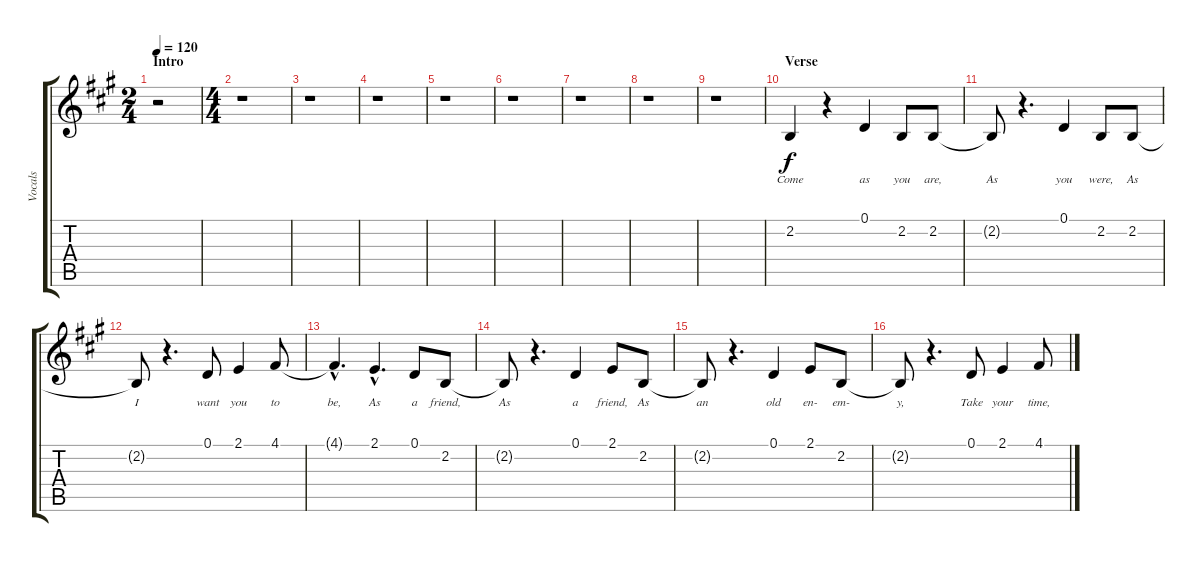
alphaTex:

\track ("Vocals" "Vocals") {instrument lead8bassandlead}
\staff {score tabs}
\tuning (D4 A3 F3 C3 G2 D2) {hide}
\ts (2 4)
\section ("" "Intro")
\tempo 120
\clef g2
\ks a
r.2{dy f instrument lead8bassandlead} |
\ts (4 4)
r.1 |
r.1 |
r.1 |
r.1 |
r.1 |
r.1 |
r.1 |
r.1 |
\section ("" "Verse")
2.2.4{lyrics (0 "Come") lyrics (1 "") lyrics (2 "") lyrics (3 "") lyrics (4 "")} r.4 0.1.4{lyrics (0 "as") lyrics (1 "") lyrics (2 "") lyrics (3 "") lyrics (4 "")} 2.2.8{lyrics (0 "you") lyrics (1 "") lyrics (2 "") lyrics (3 "") lyrics (4 "")} 2.2.8{lyrics (0 "are,") lyrics (1 "") lyrics (2 "") lyrics (3 "") lyrics (4 "")} |
2.2{t}.8{lyrics (0 "As") lyrics (1 "") lyrics (2 "") lyrics (3 "") lyrics (4 "")} r.4{d} 0.1.4{lyrics (0 "you") lyrics (1 "") lyrics (2 "") lyrics (3 "") lyrics (4 "")} 2.2.8{lyrics (0 "were,") lyrics (1 "") lyrics (2 "") lyrics (3 "") lyrics (4 "")} 2.2.8{lyrics (0 "As") lyrics (1 "") lyrics (2 "") lyrics (3 "") lyrics (4 "")} |
2.2{t}.8{lyrics (0 "I") lyrics (1 "") lyrics (2 "") lyrics (3 "") lyrics (4 "")} r.4{d} 0.1.8{lyrics (0 "want") lyrics (1 "") lyrics (2 "") lyrics (3 "") lyrics (4 "")} 2.1.4{lyrics (0 "you") lyrics (1 "") lyrics (2 "") lyrics (3 "") lyrics (4 "")} 4.1.8{lyrics (0 "to") lyrics (1 "") lyrics (2 "") lyrics (3 "") lyrics (4 "")} |
4.1{hac t}.4{d lyrics (0 "be,") lyrics (1 "") lyrics (2 "") lyrics (3 "") lyrics (4 "")} 2.1{hac}.4{d lyrics (0 "As") lyrics (1 "") lyrics (2 "") lyrics (3 "") lyrics (4 "")} 0.1.8{lyrics (0 "a") lyrics (1 "") lyrics (2 "") lyrics (3 "") lyrics (4 "")} 2.2.8{lyrics (0 "friend,") lyrics (1 "") lyrics (2 "") lyrics (3 "") lyrics (4 "")} |
2.2{t}.8{lyrics (0 "As") lyrics (1 "") lyrics (2 "") lyrics (3 "") lyrics (4 "")} r.4{d} 0.1.4{lyrics (0 "a") lyrics (1 "") lyrics (2 "") lyrics (3 "") lyrics (4 "")} 2.1.8{lyrics (0 "friend,") lyrics (1 "") lyrics (2 "") lyrics (3 "") lyrics (4 "")} 2.2.8{lyrics (0 "As") lyrics (1 "") lyrics (2 "") lyrics (3 "") lyrics (4 "")} |
2.2{t}.8{lyrics (0 "an") lyrics (1 "") lyrics (2 "") lyrics (3 "") lyrics (4 "")} r.4{d} 0.1.4{lyrics (0 "old") lyrics (1 "") lyrics (2 "") lyrics (3 "") lyrics (4 "")} 2.1.8{lyrics (0 "en-") lyrics (1 "") lyrics (2 "") lyrics (3 "") lyrics (4 "")} 2.2.8{lyrics (0 "em-") lyrics (1 "") lyrics (2 "") lyrics (3 "") lyrics (4 "")} |
2.2{t}.8{lyrics (0 "y,") lyrics (1 "") lyrics (2 "") lyrics (3 "") lyrics (4 "")} r.4{d} 0.1.8{lyrics (0 "Take") lyrics (1 "") lyrics (2 "") lyrics (3 "") lyrics (4 "")} 2.1.4{lyrics (0 "your") lyrics (1 "") lyrics (2 "") lyrics (3 "") lyrics (4 "")} 4.1.8{lyrics (0 "time,") lyrics (1 "") lyrics (2 "") lyrics (3 "") lyrics (4 "")}
